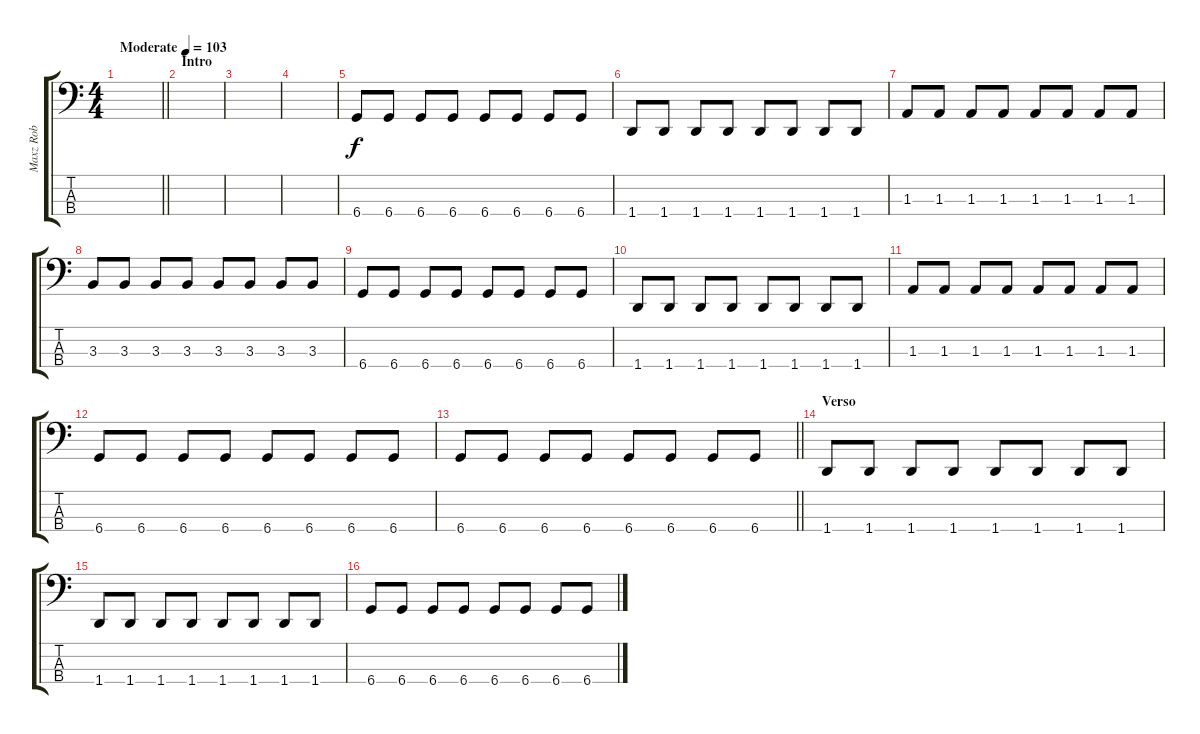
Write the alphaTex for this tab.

\track ("Maxz Rob" "Maxz Rob") {instrument electricbassfinger}
\staff {score tabs}
\tuning (Gb2 Db2 Ab1 Db1) {hide}
\ts (4 4)
\tempo (103 "Moderate")
\clef f4
\barLineRight lightlight
\ks c
|
\section ("" "Intro")
|
|
|
6.4.8 6.4.8 6.4.8 6.4.8 6.4.8 6.4.8 6.4.8 6.4.8 |
1.4.8 1.4.8 1.4.8 1.4.8 1.4.8 1.4.8 1.4.8 1.4.8 |
1.3.8 1.3.8 1.3.8 1.3.8 1.3.8 1.3.8 1.3.8 1.3.8 |
3.3.8 3.3.8 3.3.8 3.3.8 3.3.8 3.3.8 3.3.8 3.3.8 |
6.4.8 6.4.8 6.4.8 6.4.8 6.4.8 6.4.8 6.4.8 6.4.8 |
1.4.8 1.4.8 1.4.8 1.4.8 1.4.8 1.4.8 1.4.8 1.4.8 |
1.3.8 1.3.8 1.3.8 1.3.8 1.3.8 1.3.8 1.3.8 1.3.8 |
6.4.8 6.4.8 6.4.8 6.4.8 6.4.8 6.4.8 6.4.8 6.4.8 |
\barLineRight lightlight
6.4.8 6.4.8 6.4.8 6.4.8 6.4.8 6.4.8 6.4.8 6.4.8 |
\section ("" "Verso")
1.4.8 1.4.8 1.4.8 1.4.8 1.4.8 1.4.8 1.4.8 1.4.8 |
1.4.8 1.4.8 1.4.8 1.4.8 1.4.8 1.4.8 1.4.8 1.4.8 |
6.4.8 6.4.8 6.4.8 6.4.8 6.4.8 6.4.8 6.4.8 6.4.8
